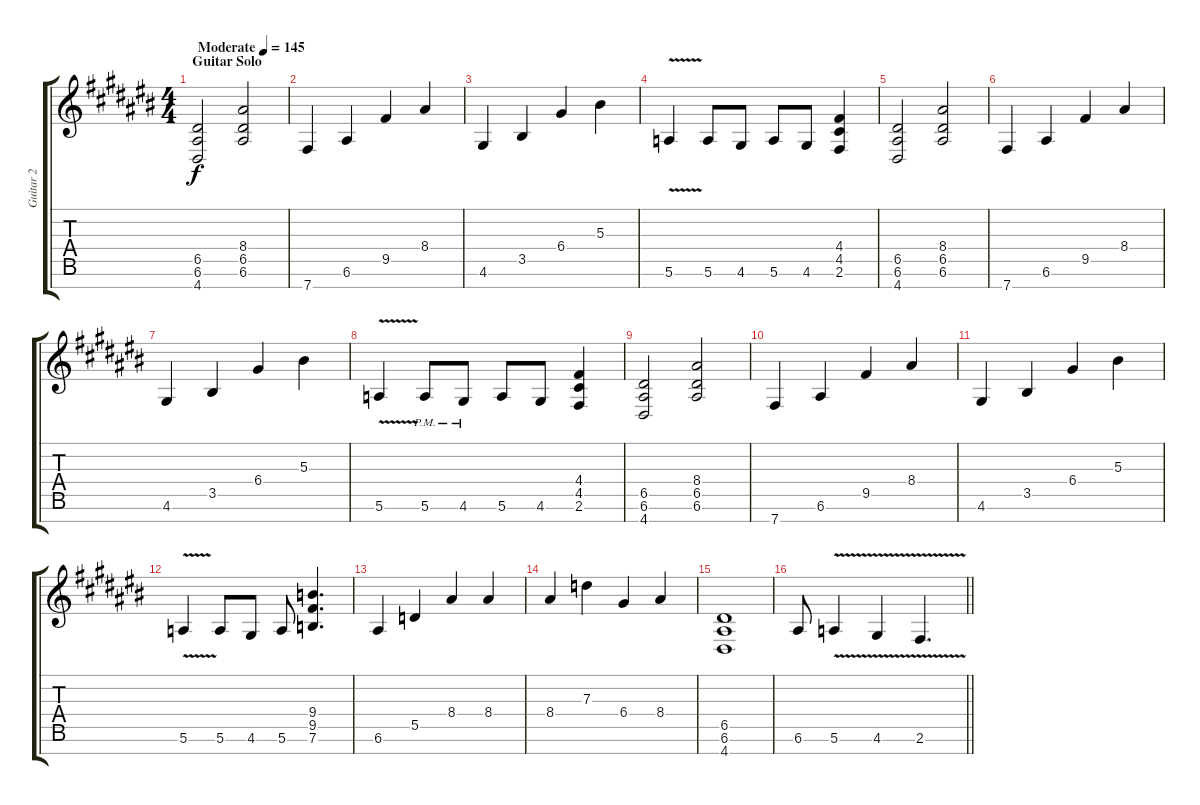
\track ("Guitar 2" "Guitar 2") {instrument distortionguitar}
\staff {score tabs}
\tuning (E4 B3 G3 D3 A2 E2 B1) {hide}
\ts (4 4)
\section ("" "Guitar Solo")
\tempo (145 "Moderate")
\clef g2
\ks c#
(6.5 6.6 4.7).2{dy f instrument distortionguitar} (8.4 6.5 6.6).2 |
7.7.4 6.6.4 9.5.4 8.4.4 |
4.6.4 3.5.4 6.4.4 5.3.4 |
5.6{v}.4 5.6.8 4.6.8 5.6.8 4.6.8 (4.4 4.5 2.6).4 |
(6.5 6.6 4.7).2 (8.4 6.5 6.6).2 |
7.7.4 6.6.4 9.5.4 8.4.4 |
4.6.4 3.5.4 6.4.4 5.3.4 |
5.6{v}.4 5.6{pm}.8 4.6{pm}.8 5.6.8 4.6.8 (4.4 4.5 2.6).4 |
(6.5 6.6 4.7).2 (8.4 6.5 6.6).2 |
7.7.4 6.6.4 9.5.4 8.4.4 |
4.6.4 3.5.4 6.4.4 5.3.4 |
5.6{v}.4 5.6.8 4.6.8 5.6.8 (9.4 9.5 7.6).4{d} |
6.6.4 5.5.4 8.4.4 8.4.4 |
8.4.4 7.3.4 6.4.4 8.4.4 |
(6.5 6.6 4.7).1 |
\barLineRight lightlight
6.6.8 5.6{v}.4 4.6{v}.4 2.6{v}.4{d}
